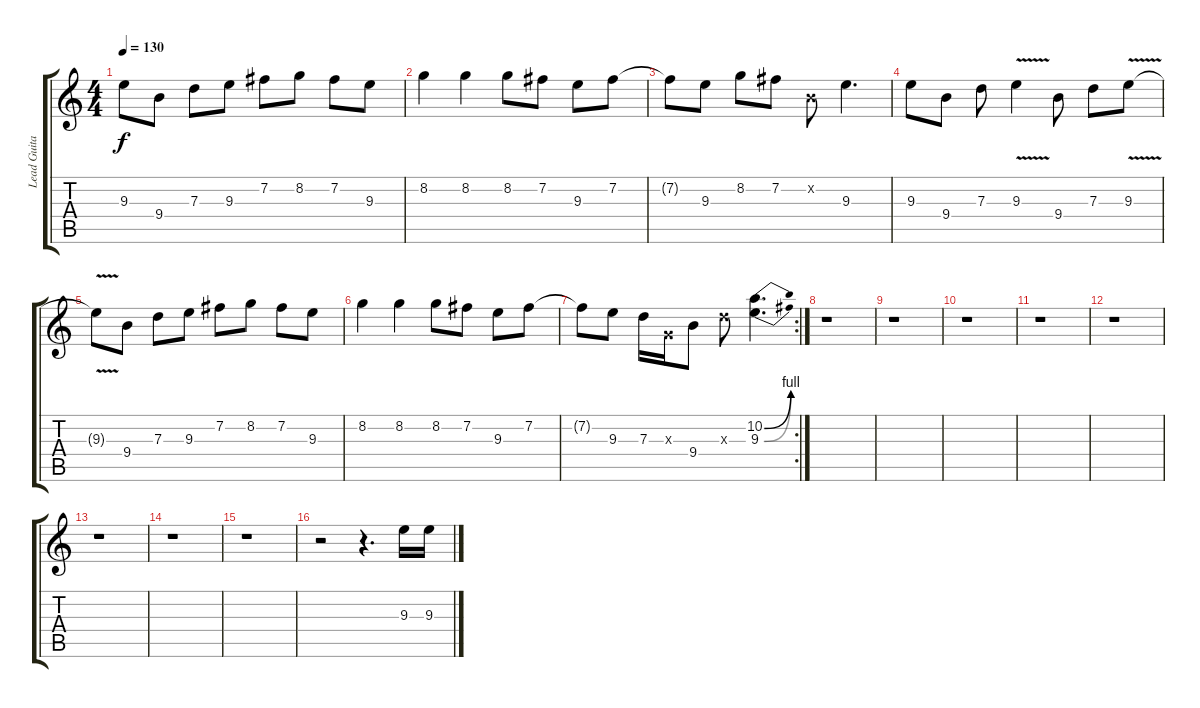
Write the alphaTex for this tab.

\track ("Lead Guitar" "Lead Guita") {instrument distortionguitar}
\staff {score tabs}
\tuning (E4 B3 G3 D3 A2 E2) {hide}
\ts (4 4)
\tempo 130
\clef g2
\ks c
9.3{t}.8{dy f} 9.4.8 7.3.8 9.3.8 7.2.8 8.2.8 7.2.8 9.3.8 |
8.2.4 8.2.4 8.2.8 7.2.8 9.3.8 7.2.8 |
7.2{t}.8 9.3.8 8.2.8 7.2.8 0.2{x}.8 9.3.4{d} |
9.3.8 9.4.8 7.3.8 9.3{v}.4 9.4.8 7.3.8 9.3{v}.8 |
9.3{t}.8 9.4.8 7.3.8 9.3.8 7.2.8 8.2.8 7.2.8 9.3.8 |
8.2.4 8.2.4 8.2.8 7.2.8 9.3.8 7.2.8 |
\rc 2
7.2{t}.8 9.3.8 7.3.16 0.3{x}.16 9.4.8 7.3{x}.8 (10.2{be (bend 0 0 60 4)} 9.3{be (bend 0 0 60 4)}).4{d} |
r.1 |
r.1 |
r.1 |
r.1 |
r.1 |
r.1 |
r.1 |
r.1 |
r.2 r.4{d} 9.3.16 9.3.16
